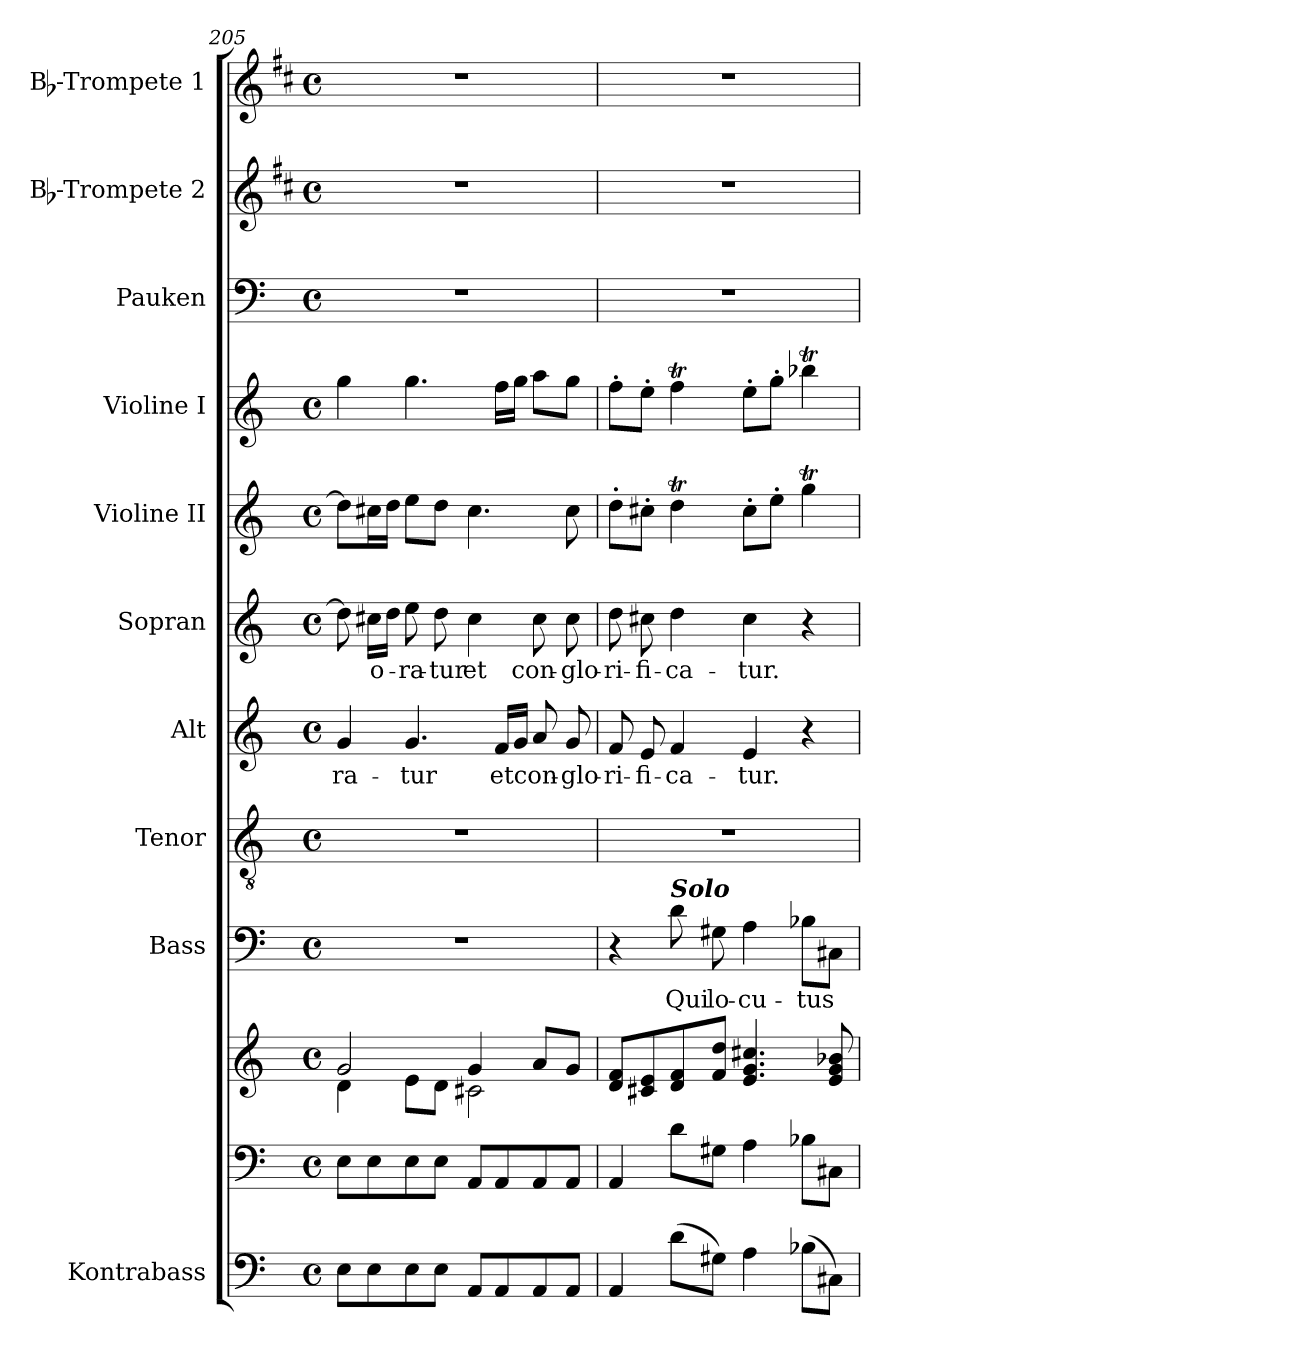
**kern	**kern	**kern	**kern	**text	**kern	**kern	**text	**kern	**text	**kern	**kern	**kern	**kern	**kern
*part11	*part10	*part10	*part9	*part9	*part8	*part7	*part7	*part6	*part6	*part5	*part4	*part3	*part2	*part1
*staff12	*staff11	*staff10	*staff9	*staff9	*staff8	*staff7	*staff7	*staff6	*staff6	*staff5	*staff4	*staff3	*staff2	*staff1
*I"Kontrabass	*	*	*I"Bass	*	*I"Tenor	*I"Alt	*	*I"Sopran	*	*I"Violine II	*I"Violine I	*I"Pauken	*I"Bb-Trompete 2	*I"Bb-Trompete 1
*I'Kb.	*	*	*I'B.	*	*I'T.	*I'A.	*	*I'S.	*	*I'Vl. II	*I'Vl. I	*I'Pk.	*I'Bb Trp. 2	*I'Bb Trp. 1
*clefF4	*clefF4	*clefG2	*clefF4	*	*clefGv2	*clefG2	*	*clefG2	*	*clefG2	*clefG2	*clefF4	*clefG2	*clefG2
*ITrd7c12	*	*	*	*	*	*	*	*	*	*	*	*	*ITrd1c2	*ITrd1c2
*k[]	*k[]	*k[]	*k[]	*	*k[]	*k[]	*	*k[]	*	*k[]	*k[]	*k[]	*k[]	*k[]
*C:	*C:	*C:	*C:	*	*C:	*C:	*	*C:	*	*C:	*C:	*C:	*C:	*C:
*M4/4	*M4/4	*M4/4	*M4/4	*	*M4/4	*M4/4	*	*M4/4	*	*M4/4	*M4/4	*M4/4	*M4/4	*M4/4
*met(c)	*met(c)	*met(c)	*met(c)	*	*met(c)	*met(c)	*	*met(c)	*	*met(c)	*met(c)	*met(c)	*met(c)	*met(c)
=205	=205	=205	=205	=205	=205	=205	=205	=205	=205	=205	=205	=205	=205	=205
*	*	*^	*	*	*	*	*	*	*	*	*	*	*	*
!	!	!	!	!	!	!	!	!LO:LY:b	!	!	!	!	!	!	!
8EE\L	8E\L	2g/	4d\	1r	.	1r	4g/	-ra-	8dd\]	.	8dd\L]	4gg\	1r	1r	1r
!	!	!	!	!	!	!	!	!	!	!LO:LY:b	!	!	!	!	!
8EE\	8E\	.	.	.	.	.	.	.	16cc#X\LL	-o-	16cc#X\L	.	.	.	.
.	.	.	.	.	.	.	.	.	16dd\JJ	.	16dd\JJ	.	.	.	.
!	!	!	!	!	!	!	!	!LO:LY:b	!	!LO:LY:b	!	!	!	!	!
8EE\	8E\	.	8e\L	.	.	.	4.g/	-tur	8ee\	-ra-	8ee\L	4.gg\	.	.	.
!	!	!	!	!	!	!	!	!	!	!LO:LY:b	!	!	!	!	!
8EE\J	8E\J	.	8d\J	.	.	.	.	.	8dd\	-tur	8dd\J	.	.	.	.
!	!	!	!	!	!	!	!	!	!	!LO:LY:b	!	!	!	!	!
8AAA/L	8AA/L	4g/	2c#X\	.	.	.	.	.	4cc#\	et	4.cc#\	.	.	.	.
!	!	!	!	!	!	!	!	!LO:LY:b	!	!	!	!	!	!	!
8AAA/	8AA/	.	.	.	.	.	16f/LL	et	.	.	.	16ff\LL	.	.	.
.	.	.	.	.	.	.	16g/JJ	.	.	.	.	16gg\JJ	.	.	.
!	!	!	!	!	!	!	!	!LO:LY:b	!	!LO:LY:b	!	!	!	!	!
8AAA/	8AA/	8a/L	.	.	.	.	8a/	con-	8cc#\	con-	.	8aa\L	.	.	.
!	!	!	!	!	!	!	!	!LO:LY:b	!	!LO:LY:b	!	!	!	!	!
8AAA/J	8AA/J	8g/J	.	.	.	.	8g/	-glo-	8cc#\	-glo-	8cc#\	8gg\J	.	.	.
*	*	*v	*v	*	*	*	*	*	*	*	*	*	*	*	*
=206	=206	=206	=206	=206	=206	=206	=206	=206	=206	=206	=206	=206	=206	=206
!	!	!	!	!	!	!	!LO:LY:b	!	!LO:LY:b	!	!	!	!	!
4AAA/	4AA/	8d/ 8f/L	4r	.	1r	8f/	-ri-	8dd\	-ri-	8dd'>\L	8ff'>\L	1r	1r	1r
!	!	!	!	!	!	!	!LO:LY:b	!	!LO:LY:b	!	!	!	!	!
.	.	8c#X/ 8e/	.	.	.	8e/	-fi-	8cc#X\	-fi-	8cc#X'>\J	8ee'>\J	.	.	.
!	!	!	!LO:TX:a:Bi:t=Solo	!	!	!	!	!	!	!	!	!	!	!
!	!	!	!	!LO:LY:b	!	!	!LO:LY:b	!	!LO:LY:b	!	!	!	!	!
(>8D\L	8d\L	8d/ 8f/	8d\	Qui	.	4f/	-ca-	4dd\	-ca-	4ddT\	4ffT\	.	.	.
!	!	!	!	!LO:LY:b	!	!	!	!	!	!	!	!	!	!
8GG#X\J)	8G#X\J	8f/ 8dd/J	8G#X\	lo-	.	.	.	.	.	.	.	.	.	.
!	!	!	!	!LO:LY:b	!	!	!LO:LY:b	!	!LO:LY:b	!	!	!	!	!
4AA\	4A\	4.e/ 4.g/ 4.cc#X/	4A\	-cu-	.	4e/	-tur.	4cc#\	-tur.	8cc#'>\L	8ee'>\L	.	.	.
.	.	.	.	.	.	.	.	.	.	8ee'>\J	8gg'>\J	.	.	.
!	!	!	!	!LO:LY:b	!	!	!	!	!	!	!	!	!	!
(>8BB-X\L	8B-X\L	.	8B-X\L	-tus	.	4r	.	4r	.	4ggT\	4bb-XT\	.	.	.
8CC#X\J)	8C#X\J	8e/ 8g/ 8b-X/	8C#X\J	.	.	.	.	.	.	.	.	.	.	.
=	=	=	=	=	=	=	=	=	=	=	=	=	=	=
*-	*-	*-	*-	*-	*-	*-	*-	*-	*-	*-	*-	*-	*-	*-
